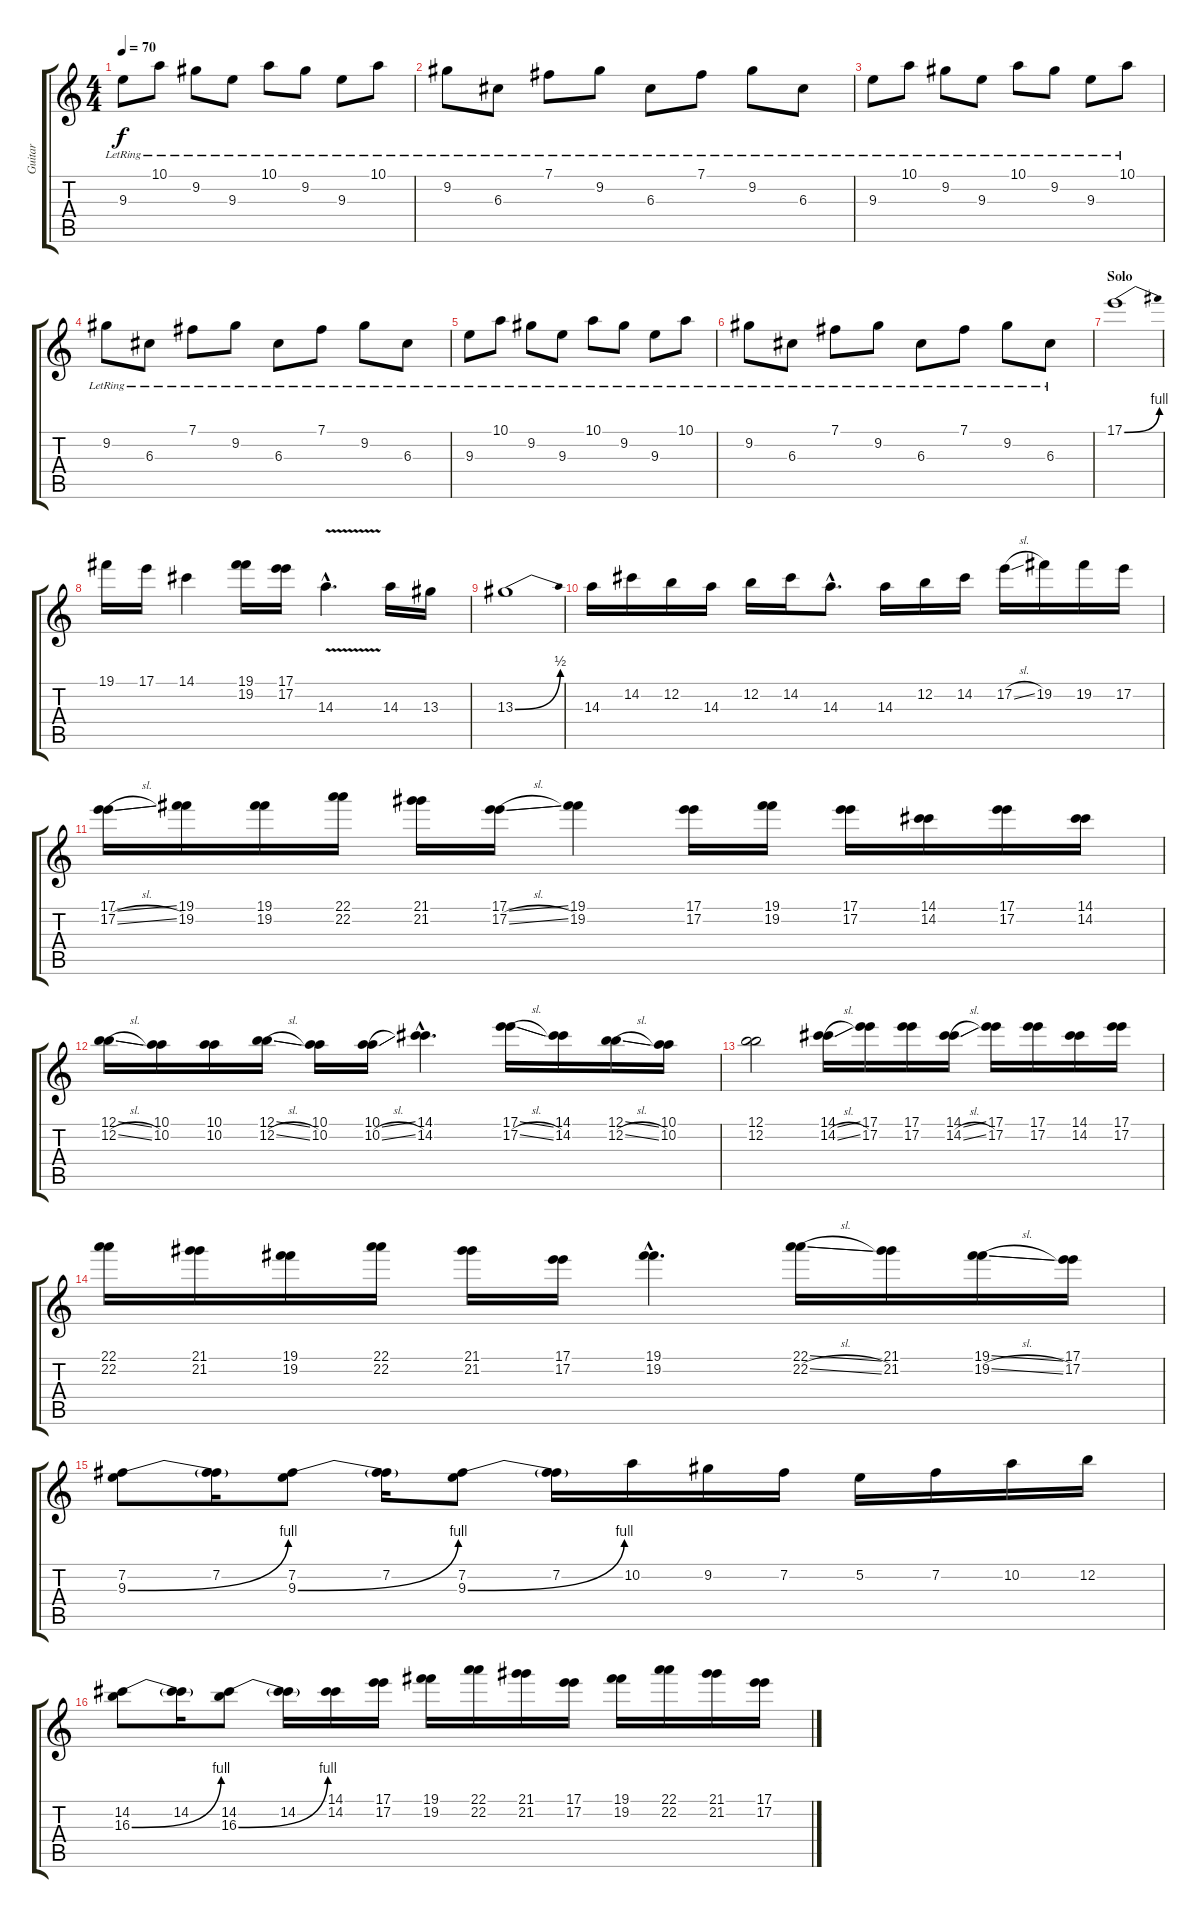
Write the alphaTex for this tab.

\track ("Guitar" "Guitar") {instrument electricguitarjazz}
\staff {score tabs}
\tuning (B3 B3 G3 D3 A2 E2) {hide}
\ts (4 4)
\tempo 70
\clef g2
\ks c
9.3{lr}.8{dy f} 10.1{lr}.8 9.2{lr}.8 9.3{lr}.8 10.1{lr}.8 9.2{lr}.8 9.3{lr}.8 10.1{lr}.8 |
9.2{lr}.8 6.3{lr}.8 7.1{lr}.8 9.2{lr}.8 6.3{lr}.8 7.1{lr}.8 9.2{lr}.8 6.3{lr}.8 |
9.3{lr}.8 10.1{lr}.8 9.2{lr}.8 9.3{lr}.8 10.1{lr}.8 9.2{lr}.8 9.3{lr}.8 10.1{lr}.8 |
9.2{lr}.8 6.3{lr}.8 7.1{lr}.8 9.2{lr}.8 6.3{lr}.8 7.1{lr}.8 9.2{lr}.8 6.3{lr}.8 |
9.3{lr}.8 10.1{lr}.8 9.2{lr}.8 9.3{lr}.8 10.1{lr}.8 9.2{lr}.8 9.3{lr}.8 10.1{lr}.8 |
9.2{lr}.8 6.3{lr}.8 7.1{lr}.8 9.2{lr}.8 6.3{lr}.8 7.1{lr}.8 9.2{lr}.8 6.3{lr}.8 |
\section ("" "Solo")
17.1{be (bend 0 0 60 4)}.1{volume 12 instrument overdrivenguitar} |
19.1.16 17.1.16 14.1.4 (19.1 19.2).16 (17.1 17.2).16 14.3{v hac}.4{d} 14.3.16 13.3.16 |
13.3{be (bend 0 0 60 2)}.1 |
14.3.16 14.2.16 12.2.16 14.3.16 12.2.16 14.2.16 14.3{hac}.8{d} 14.3.16 12.2.16 14.2.16 17.2{sl}.16 19.2.16 19.2.16 17.2.16 |
(17.1{sl} 17.2{sl}).16 (19.1 19.2).16 (19.1 19.2).16 (22.1 22.2).16 (21.1 21.2).16 (17.1{sl} 17.2{sl}).16 (19.1 19.2).4 (17.1 17.2).16 (19.1 19.2).16 (17.1 17.2).16 (14.1 14.2).16 (17.1 17.2).16 (14.1 14.2).16 |
(12.1{sl} 12.2{sl}).16 (10.1 10.2).16 (10.1 10.2).16 (12.1{sl} 12.2{sl}).16 (10.1 10.2).16 (10.1{sl} 10.2{sl}).16 (14.1{hac} 14.2{hac}).4{d} (17.1{sl} 17.2{sl}).16 (14.1 14.2).16 (12.1{sl} 12.2{sl}).16 (10.1 10.2).16 |
(12.1 12.2).2 (14.1{sl} 14.2{sl}).16 (17.1 17.2).16 (17.1 17.2).16 (14.1{sl} 14.2{sl}).16 (17.1 17.2).16 (17.1 17.2).16 (14.1 14.2).16 (17.1 17.2).16 |
(22.1 22.2).16 (21.1 21.2).16 (19.1 19.2).16 (22.1 22.2).16 (21.1 21.2).16 (17.1 17.2).16 (19.1{hac} 19.2{hac}).4{d} (22.1{sl} 22.2{sl}).16 (21.1 21.2).16 (19.1{sl} 19.2{sl}).16 (17.1 17.2).16 |
(7.2 9.3{be (bend 0 0 60 4)}).8 (7.2 9.3{t}).16 (7.2 9.3{be (bend 0 0 60 4)}).8 (7.2 9.3{t}).16 (7.2 9.3{be (bend 0 0 60 4)}).8 (7.2 9.3{t}).16 10.2.16 9.2.16 7.2.16 5.2.16 7.2.16 10.2.16 12.2.16 |
(14.2 16.3{be (bend 0 0 60 4)}).8 (14.2 16.3{t}).16 (14.2 16.3{be (bend 0 0 60 4)}).8 (14.2 16.3{t}).16 (14.1 14.2).16 (17.1 17.2).16 (19.1 19.2).16 (22.1 22.2).16 (21.1 21.2).16 (17.1 17.2).16 (19.1 19.2).16 (22.1 22.2).16 (21.1 21.2).16 (17.1 17.2).16
